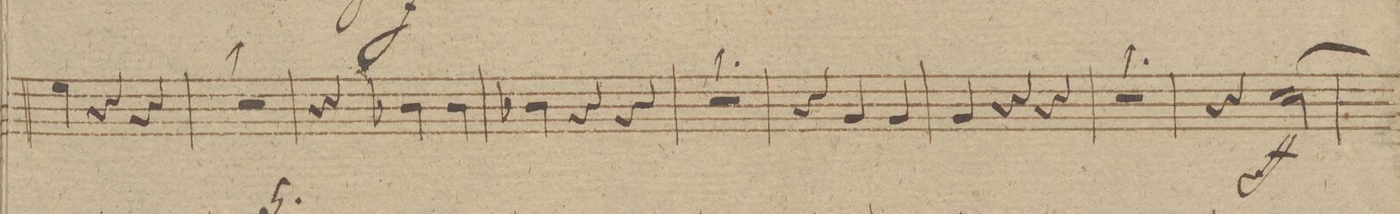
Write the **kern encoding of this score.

**kern	**dynam
*I"Clarino 1mo in E.	*
*clefG2	*
*k[f#c#g#d#]	*
*M3/4	*
4gg#\	.
4r	.
4r	.
=9	=9
2.r	.
=10	=10
4r	.
4ddX\	.
4dd\	.
=11	=11
4ddX\	.
4r	.
4r	.
=12	=12
2.r	.
=13	=13
4r	.
4b\	.
4b\	.
=14	=14
4b\	.
4r	.
4r	.
=15	=15
2.r	.
=16	=16
4r	.
[2ee\	ff
=17	=17
*-	*-
